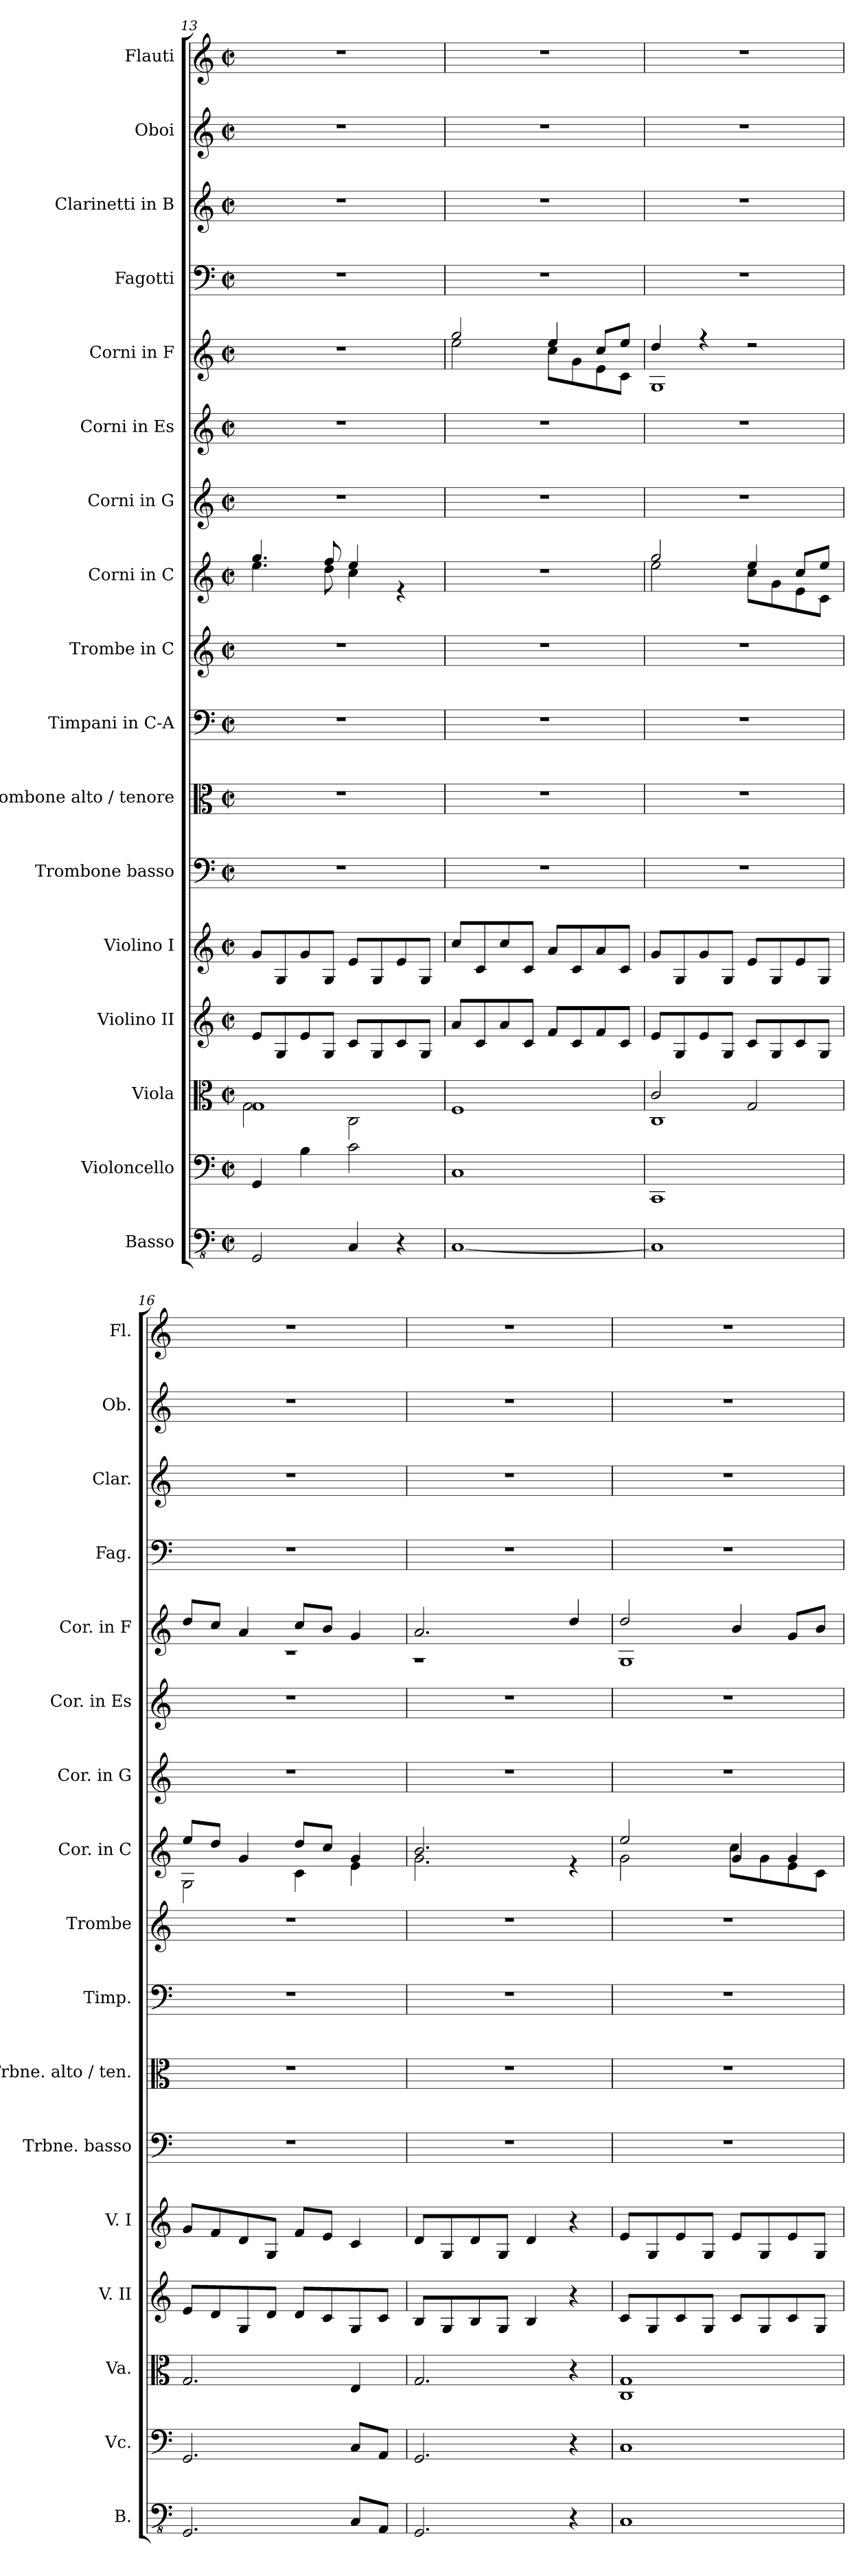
**kern	**kern	**kern	**kern	**kern	**kern	**kern	**kern	**kern	**kern	**dynam	**kern	**kern	**kern	**dynam	**kern	**kern	**kern	**kern
*part17	*part16	*part15	*part14	*part13	*part12	*part11	*part10	*part9	*part8	*part8	*part7	*part6	*part5	*part5	*part4	*part3	*part2	*part1
*staff17	*staff16	*staff15	*staff14	*staff13	*staff12	*staff11	*staff10	*staff9	*staff8	*staff8	*staff7	*staff6	*staff5	*staff5	*staff4	*staff3	*staff2	*staff1
*I"Basso	*I"Violoncello	*I"Viola	*I"Violino II	*I"Violino I	*I"Trombone basso	*I"Trombone alto / tenore	*I"Timpani in C-A	*I"Trombe in C	*I"Corni in C	*	*I"Corni in G	*I"Corni in Es	*I"Corni in F	*	*I"Fagotti	*I"Clarinetti in B	*I"Oboi	*I"Flauti
*I'B.	*I'Vc.	*I'Va.	*I'V. II	*I'V. I	*I'Trbne. basso	*I'Trbne. alto / ten.	*I'Timp.	*I'Trombe	*I'Cor. in C	*	*I'Cor. in G	*I'Cor. in Es	*I'Cor. in F	*	*I'Fag.	*I'Clar.	*I'Ob.	*I'Fl.
*clefFv4	*clefF4	*clefC3	*clefG2	*clefG2	*clefF4	*clefC3	*clefF4	*clefG2	*clefG2	*	*clefG2	*clefG2	*clefG2	*	*clefF4	*clefG2	*clefG2	*clefG2
*	*	*	*	*	*	*	*	*	*ITrd7c12	*	*ITrd3c5	*ITrd5c9	*ITrd4c7	*	*	*ITrd1c2	*	*
*k[]	*k[]	*k[]	*k[]	*k[]	*k[]	*k[]	*k[]	*k[]	*k[]	*	*k[f#]	*k[b-e-a-]	*k[b-]	*	*k[]	*k[b-e-]	*k[]	*k[]
*M2/2	*M2/2	*M2/2	*M2/2	*M2/2	*M2/2	*M2/2	*M2/2	*M2/2	*M2/2	*	*M2/2	*M2/2	*M2/2	*	*M2/2	*M2/2	*M2/2	*M2/2
*met(c|)	*met(c|)	*met(c|)	*met(c|)	*met(c|)	*met(c|)	*met(c|)	*met(c|)	*met(c|)	*met(c|)	*	*met(c|)	*met(c|)	*met(c|)	*	*met(c|)	*met(c|)	*met(c|)	*met(c|)
=13	=13	=13	=13	=13	=13	=13	=13	=13	=13	=13	=13	=13	=13	=13	=13	=13	=13	=13
*	*	*^	*	*	*	*	*	*	*^	*	*	*	*	*	*	*	*	*
2GGG/	4GG/	1G	2G\	8e/L	8g/L	1r	1r	1r	1r	4.g/	4.e\	.	1r	1r	1r	.	1r	1r	1r	1r
.	.	.	.	8G/	8G/	.	.	.	.	.	.	.	.	.	.	.	.	.	.	.
.	4B\	.	.	8e/	8g/	.	.	.	.	.	.	.	.	.	.	.	.	.	.	.
.	.	.	.	8G/J	8G/J	.	.	.	.	8f/	8d\	.	.	.	.	.	.	.	.	.
4CC/	2c\	.	2C\	8c/L	8e/L	.	.	.	.	4e/	4c\	.	.	.	.	.	.	.	.	.
.	.	.	.	8G/	8G/	.	.	.	.	.	.	.	.	.	.	.	.	.	.	.
4r	.	.	.	8c/	8e/	.	.	.	.	4re	4ryy	.	.	.	.	.	.	.	.	.
.	.	.	.	8G/J	8G/J	.	.	.	.	.	.	.	.	.	.	.	.	.	.	.
*	*	*v	*v	*	*	*	*	*	*	*v	*v	*	*	*	*	*	*	*	*	*
=14	=14	=14	=14	=14	=14	=14	=14	=14	=14	=14	=14	=14	=14	=14	=14	=14	=14	=14
*	*	*	*	*	*	*	*	*	*	*	*	*	*^	*	*	*	*	*
!	!	!	!	!	!	!	!	!	!	!	!	!	!	!	!LO:DY:b	!	!	!	!
!	!	!	!	!	!	!	!	!	!	!	!	!	!	!	!LO:DY:n=1:b	!	!	!	!
[1CC	1C	1F	8a/L	8cc/L	1r	1r	1r	1r	1r	.	1r	1r	2cc/	2a\	mp mp	1r	1r	1r	1r
.	.	.	8c/	8c/	.	.	.	.	.	.	.	.	.	.	.	.	.	.	.
.	.	.	8a/	8cc/	.	.	.	.	.	.	.	.	.	.	.	.	.	.	.
.	.	.	8c/J	8c/J	.	.	.	.	.	.	.	.	.	.	.	.	.	.	.
.	.	.	8f/L	8a/L	.	.	.	.	.	.	.	.	4a/	8f\L	.	.	.	.	.
.	.	.	8c/	8c/	.	.	.	.	.	.	.	.	.	8c\	.	.	.	.	.
.	.	.	8f/	8a/	.	.	.	.	.	.	.	.	8f/L	8A\	.	.	.	.	.
.	.	.	8c/J	8c/J	.	.	.	.	.	.	.	.	8a/J	8F\J	.	.	.	.	.
=15	=15	=15	=15	=15	=15	=15	=15	=15	=15	=15	=15	=15	=15	=15	=15	=15	=15	=15	=15
*	*	*^	*	*	*	*	*	*	*^	*	*	*	*	*	*	*	*	*	*
1CC]	1CC	2c/	1C	8e/L	8g/L	1r	1r	1r	1r	2g/	2e\	.	1r	1r	4g/	1C	.	1r	1r	1r	1r
.	.	.	.	8G/	8G/	.	.	.	.	.	.	.	.	.	.	.	.	.	.	.	.
.	.	.	.	8e/	8g/	.	.	.	.	.	.	.	.	.	4r	.	.	.	.	.	.
.	.	.	.	8G/J	8G/J	.	.	.	.	.	.	.	.	.	.	.	.	.	.	.	.
.	.	2G/	.	8c/L	8e/L	.	.	.	.	4e/	8c\L	.	.	.	2r	.	.	.	.	.	.
.	.	.	.	8G/	8G/	.	.	.	.	.	8G\	.	.	.	.	.	.	.	.	.	.
.	.	.	.	8c/	8e/	.	.	.	.	8c/L	8E\	.	.	.	.	.	.	.	.	.	.
.	.	.	.	8G/J	8G/J	.	.	.	.	8e/J	8C\J	.	.	.	.	.	.	.	.	.	.
*	*	*v	*v	*	*	*	*	*	*	*	*	*	*	*	*	*	*	*	*	*	*
=16	=16	=16	=16	=16	=16	=16	=16	=16	=16	=16	=16	=16	=16	=16	=16	=16	=16	=16	=16	=16
2.GGG/	2.GG/	2.G/	8e/L	8g/L	1r	1r	1r	1r	8e/L	2GG\	.	1r	1r	8g/L	1r	.	1r	1r	1r	1r
.	.	.	8d/	8f/	.	.	.	.	8d/J	.	.	.	.	8f/J	.	.	.	.	.	.
.	.	.	8G/	8d/	.	.	.	.	4G/	.	.	.	.	4d/	.	.	.	.	.	.
.	.	.	8d/J	8G/J	.	.	.	.	.	.	.	.	.	.	.	.	.	.	.	.
.	.	.	8d/L	8f/L	.	.	.	.	8d/L	4C\	.	.	.	8f/L	.	.	.	.	.	.
.	.	.	8c/	8e/J	.	.	.	.	8c/J	.	.	.	.	8e/J	.	.	.	.	.	.
8CC/L	8C/L	4E/	8G/	4c/	.	.	.	.	4G/	4E\	.	.	.	4c/	.	.	.	.	.	.
8AAA/J	8AA/J	.	8c/J	.	.	.	.	.	.	.	.	.	.	.	.	.	.	.	.	.
!!LO:PB:g=z
=17	=17	=17	=17	=17	=17	=17	=17	=17	=17	=17	=17	=17	=17	=17	=17	=17	=17	=17	=17	=17
!	!	!	!	!	!	!	!	!	!	!	!	!	!	!	!	!LO:HP:b	!	!	!	!
2.GGG/	2.GG/	2.G/	8B/L	8d/L	1r	1r	1r	1r	2.B/	2.G\	.	1r	1r	2.d/	1r	<	1r	1r	1r	1r
.	.	.	8G/	8G/	.	.	.	.	.	.	.	.	.	.	.	.	.	.	.	.
.	.	.	8B/	8d/	.	.	.	.	.	.	.	.	.	.	.	.	.	.	.	.
.	.	.	8G/J	8G/J	.	.	.	.	.	.	.	.	.	.	.	.	.	.	.	.
.	.	.	4B/	4d/	.	.	.	.	.	.	.	.	.	.	.	.	.	.	.	.
4r	4r	4r	4r	4r	.	.	.	.	4re	4ryy	.	.	.	4g/	.	.	.	.	.	.
*	*	*	*	*	*	*	*	*	*v	*v	*	*	*	*v	*v	*	*	*	*	*
.	.	.	.	.	.	.	.	.	.	.	.	.	.	[	.	.	.	.
=18	=18	=18	=18	=18	=18	=18	=18	=18	=18	=18	=18	=18	=18	=18	=18	=18	=18	=18
*	*	*	*	*	*	*	*	*	*^	*	*	*	*^	*	*	*	*	*
!	!	!	!	!	!	!	!	!	!	!	!LO:DY:b	!	!	!	!	!	!	!	!	!
!	!	!	!	!	!	!	!	!	!	!	!LO:DY:n=1:b	!	!	!	!	!LO:DY:a	!	!	!	!
!	!	!	!	!	!	!	!	!	!	!	!	!	!	!	!	!LO:DY:n=1:a	!	!	!	!
1CC	1C	1C 1G	8c/L	8e/L	1r	1r	1r	1r	2e/	2G\	mf mf	1r	1r	2g/	1C	mf mf	1r	1r	1r	1r
.	.	.	8G/	8G/	.	.	.	.	.	.	.	.	.	.	.	.	.	.	.	.
.	.	.	8c/	8e/	.	.	.	.	.	.	.	.	.	.	.	.	.	.	.	.
.	.	.	8G/J	8G/J	.	.	.	.	.	.	.	.	.	.	.	.	.	.	.	.
.	.	.	8c/L	8e/L	.	.	.	.	4G/	8c\L	.	.	.	4e/	.	.	.	.	.	.
.	.	.	8G/	8G/	.	.	.	.	.	8G\	.	.	.	.	.	.	.	.	.	.
.	.	.	8c/	8e/	.	.	.	.	4G/	8E\	.	.	.	8c/L	.	.	.	.	.	.
.	.	.	8G/J	8G/J	.	.	.	.	.	8C\J	.	.	.	8e/J	.	.	.	.	.	.
*	*	*	*	*	*	*	*	*	*v	*v	*	*	*	*v	*v	*	*	*	*	*
=	=	=	=	=	=	=	=	=	=	=	=	=	=	=	=	=	=	=
*-	*-	*-	*-	*-	*-	*-	*-	*-	*-	*-	*-	*-	*-	*-	*-	*-	*-	*-
